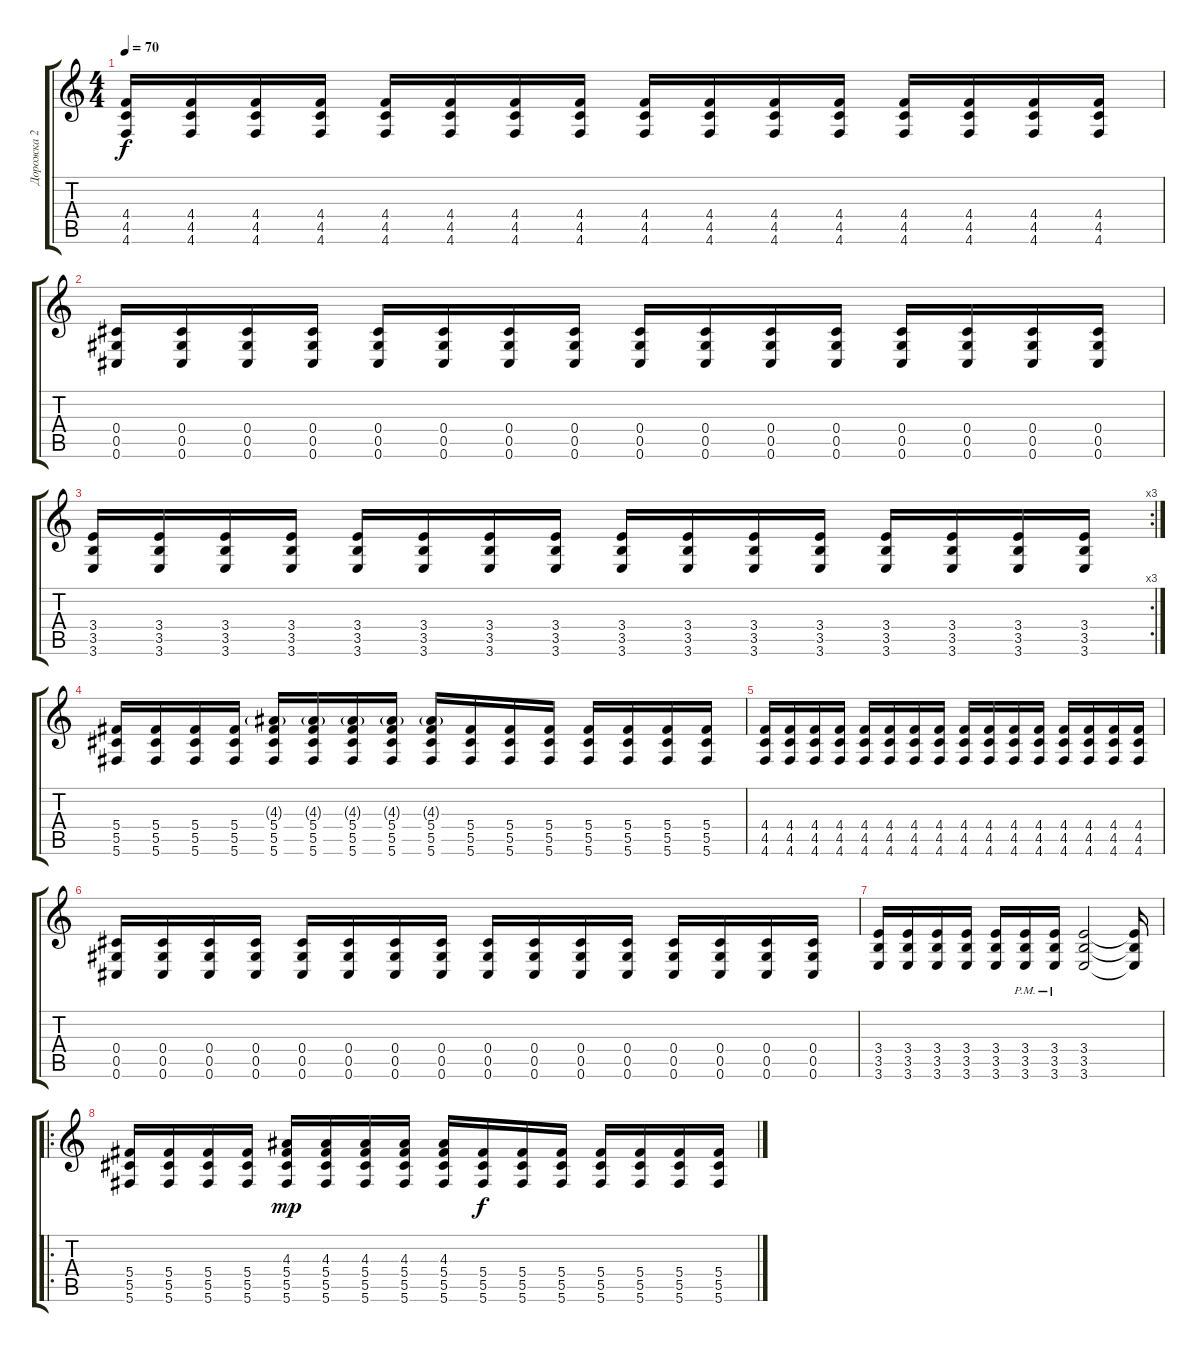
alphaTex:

\track ("Дорожка 2" "Дорожка 2") {instrument overdrivenguitar}
\staff {score tabs}
\tuning (Eb4 Bb3 Gb3 Db3 Ab2 Db2) {hide}
\ts (4 4)
\tempo 70
\clef g2
\ks c
(4.4 4.5 4.6).16{dy f} (4.4 4.5 4.6).16 (4.4 4.5 4.6).16 (4.4 4.5 4.6).16 (4.4 4.5 4.6).16 (4.4 4.5 4.6).16 (4.4 4.5 4.6).16 (4.4 4.5 4.6).16 (4.4 4.5 4.6).16 (4.4 4.5 4.6).16 (4.4 4.5 4.6).16 (4.4 4.5 4.6).16 (4.4 4.5 4.6).16 (4.4 4.5 4.6).16 (4.4 4.5 4.6).16 (4.4 4.5 4.6).16 |
(0.4 0.5 0.6).16 (0.4 0.5 0.6).16 (0.4 0.5 0.6).16 (0.4 0.5 0.6).16 (0.4 0.5 0.6).16 (0.4 0.5 0.6).16 (0.4 0.5 0.6).16 (0.4 0.5 0.6).16 (0.4 0.5 0.6).16 (0.4 0.5 0.6).16 (0.4 0.5 0.6).16 (0.4 0.5 0.6).16 (0.4 0.5 0.6).16 (0.4 0.5 0.6).16 (0.4 0.5 0.6).16 (0.4 0.5 0.6).16 |
\rc 3
(3.4 3.5 3.6).16 (3.4 3.5 3.6).16 (3.4 3.5 3.6).16 (3.4 3.5 3.6).16 (3.4 3.5 3.6).16 (3.4 3.5 3.6).16 (3.4 3.5 3.6).16 (3.4 3.5 3.6).16 (3.4 3.5 3.6).16 (3.4 3.5 3.6).16 (3.4 3.5 3.6).16 (3.4 3.5 3.6).16 (3.4 3.5 3.6).16 (3.4 3.5 3.6).16 (3.4 3.5 3.6).16 (3.4 3.5 3.6).16 |
(5.4 5.5 5.6).16 (5.4 5.5 5.6).16 (5.4 5.5 5.6).16 (5.4 5.5 5.6).16 (4.3{g} 5.4 5.5 5.6).16 (4.3{g} 5.4 5.5 5.6).16 (4.3{g} 5.4 5.5 5.6).16 (4.3{g} 5.4 5.5 5.6).16 (4.3{g} 5.4 5.5 5.6).16 (5.4 5.5 5.6).16 (5.4 5.5 5.6).16 (5.4 5.5 5.6).16 (5.4 5.5 5.6).16 (5.4 5.5 5.6).16 (5.4 5.5 5.6).16 (5.4 5.5 5.6).16 |
(4.4 4.5 4.6).16 (4.4 4.5 4.6).16 (4.4 4.5 4.6).16 (4.4 4.5 4.6).16 (4.4 4.5 4.6).16 (4.4 4.5 4.6).16 (4.4 4.5 4.6).16 (4.4 4.5 4.6).16 (4.4 4.5 4.6).16 (4.4 4.5 4.6).16 (4.4 4.5 4.6).16 (4.4 4.5 4.6).16 (4.4 4.5 4.6).16 (4.4 4.5 4.6).16 (4.4 4.5 4.6).16 (4.4 4.5 4.6).16 |
(0.4 0.5 0.6).16 (0.4 0.5 0.6).16 (0.4 0.5 0.6).16 (0.4 0.5 0.6).16 (0.4 0.5 0.6).16 (0.4 0.5 0.6).16 (0.4 0.5 0.6).16 (0.4 0.5 0.6).16 (0.4 0.5 0.6).16 (0.4 0.5 0.6).16 (0.4 0.5 0.6).16 (0.4 0.5 0.6).16 (0.4 0.5 0.6).16 (0.4 0.5 0.6).16 (0.4 0.5 0.6).16 (0.4 0.5 0.6).16 |
(3.4 3.5 3.6).16 (3.4 3.5 3.6).16 (3.4 3.5 3.6).16 (3.4 3.5 3.6).16 (3.4 3.5 3.6).16 (3.4{pm} 3.5{pm} 3.6{pm}).16 (3.4{pm} 3.5{pm} 3.6{pm}).16 (3.4 3.5 3.6).2 (3.4{t} 3.5{t} 3.6{t}).16 |
\ro
(5.4 5.5 5.6).16 (5.4 5.5 5.6).16 (5.4 5.5 5.6).16 (5.4 5.5 5.6).16 (4.3 5.4 5.5 5.6).16{dy mp} (4.3 5.4 5.5 5.6).16 (4.3 5.4 5.5 5.6).16 (4.3 5.4 5.5 5.6).16 (4.3 5.4 5.5 5.6).16 (5.4 5.5 5.6).16{dy f} (5.4 5.5 5.6).16 (5.4 5.5 5.6).16 (5.4 5.5 5.6).16 (5.4 5.5 5.6).16 (5.4 5.5 5.6).16 (5.4 5.5 5.6).16
